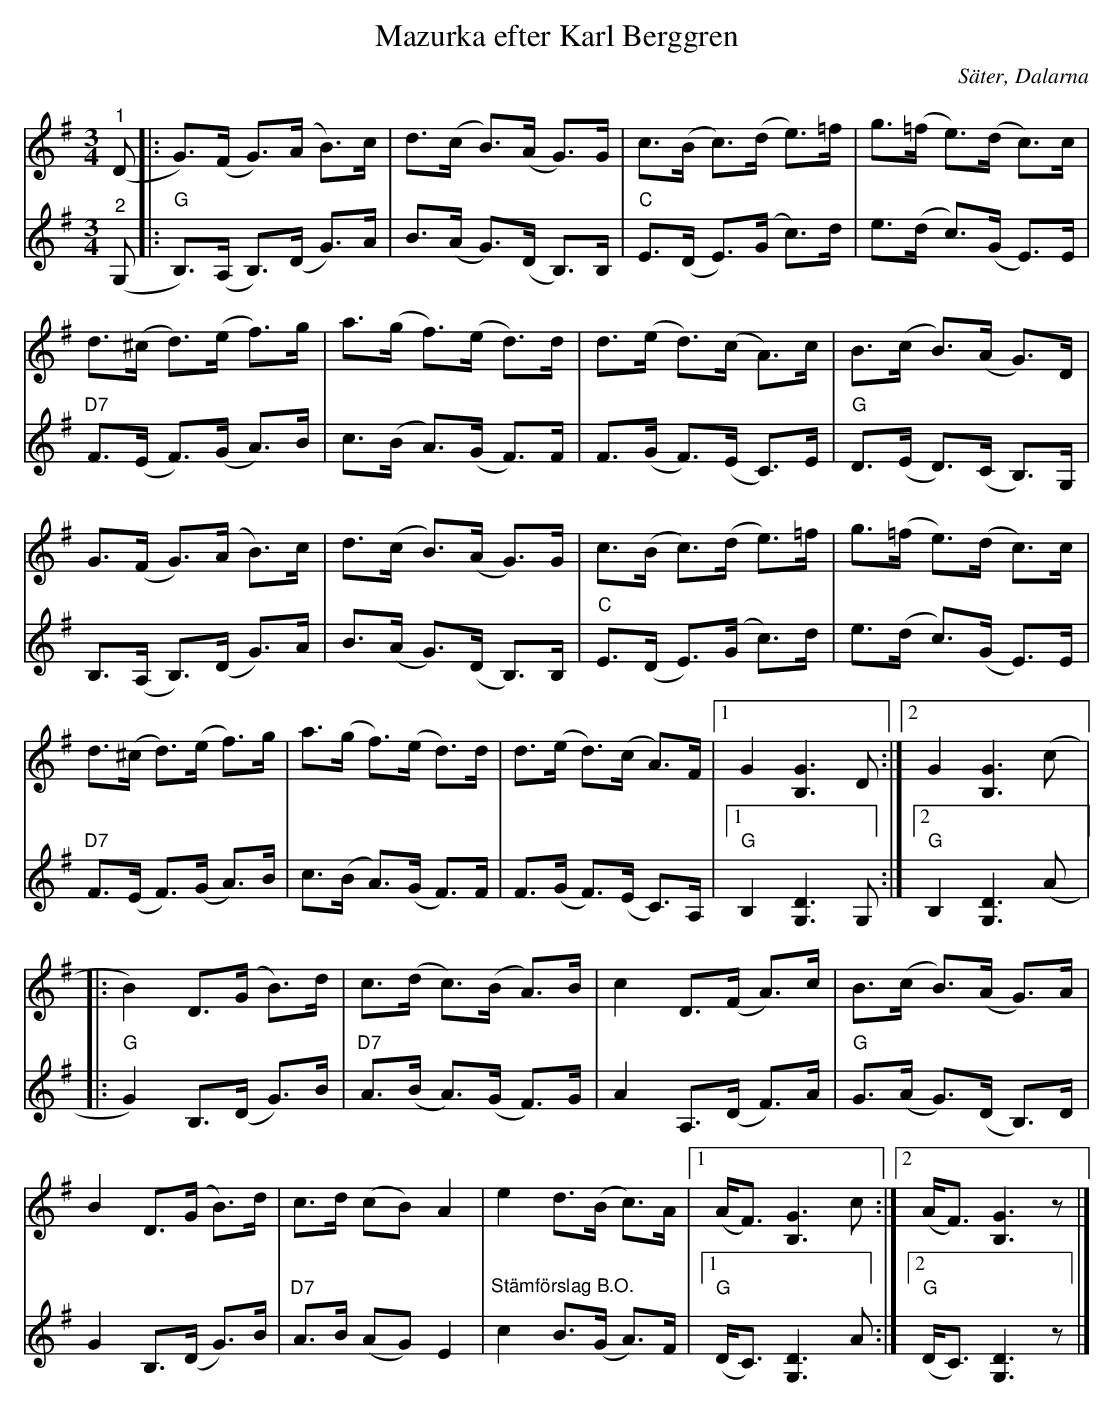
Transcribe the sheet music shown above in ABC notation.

X:1
T:Mazurka efter Karl Berggren
O:Säter, Dalarna
L:1/8
M:3/4
K:G
V:1
"^1" (D |: G>)(F G>)(A B>)c | d>(c B>)(A G>)G | c>(B c>)(d e>)=f | g>(=f e>)(d c>)c |
d>(^c d>)(e f>)g | a>(g f>)(e d>)d | d>(e d>)(c A>)c | B>(c B>)(A G>)D |
G>(F G>)(A B>)c | d>(c B>)(A G>)G | c>(B c>)(d e>)=f | g>(=f e>)(d c>)c |
d>(^c d>)(e f>)g | a>(g f>)(e d>)d | d>(e d>)(c A>)F |1 G2 [B,G]3 D :|2 G2 [B,G]3 (c |:
B2) D>(G B>)d | c>(d c>)(B A>)B | c2 D>(F A>)c | B>(c B>)(A G>)A |
B2 D>(G B>)d | c>d (cB) A2 | e2 d>(B c>)A |1 (A<F) [B,G]3 c :|2 (A<F) [B,G]3 z |]
V:2
"^2" (G, |:"G" B,>)(A, B,>)(D G>)A | B>(A G>)(D B,>)B, |"C" E>(D E>)(G c>)d | e>(d c>)(G E>)E |
"D7" F>(E F>)(G A>)B | c>(B A>)(G F>)F | F>(G F>)(E C>)E | "G" D>(E D>)(C B,>)G, |
B,>(A, B,>)(D G>)A | B>(A G>)(D B,>)B, |"C" E>(D E>)(G c>)d | e>(d c>)(G E>)E |
"D7" F>(E F>)(G A>)B | c>(B A>)(G F>)F | F>(G F>)(E C>)A, |1"G" B,2 [G,D]3 G, :|2 "G" B,2 [G,D]3 (A |:
"G" G2) B,>(D G>)B | "D7" A>(B A>)(G F>)G | A2 A,>(D F>)A | "G" G>(A G>)(D B,>)D |
G2 B,>(D G>)B |"D7"  A>B (AG) E2 | "^Stämförslag B.O." c2 B>(G A>)F |1 "G"(D<C) [G,D]3 A :|2 "G" (D<C) [G,D]3 z |]
